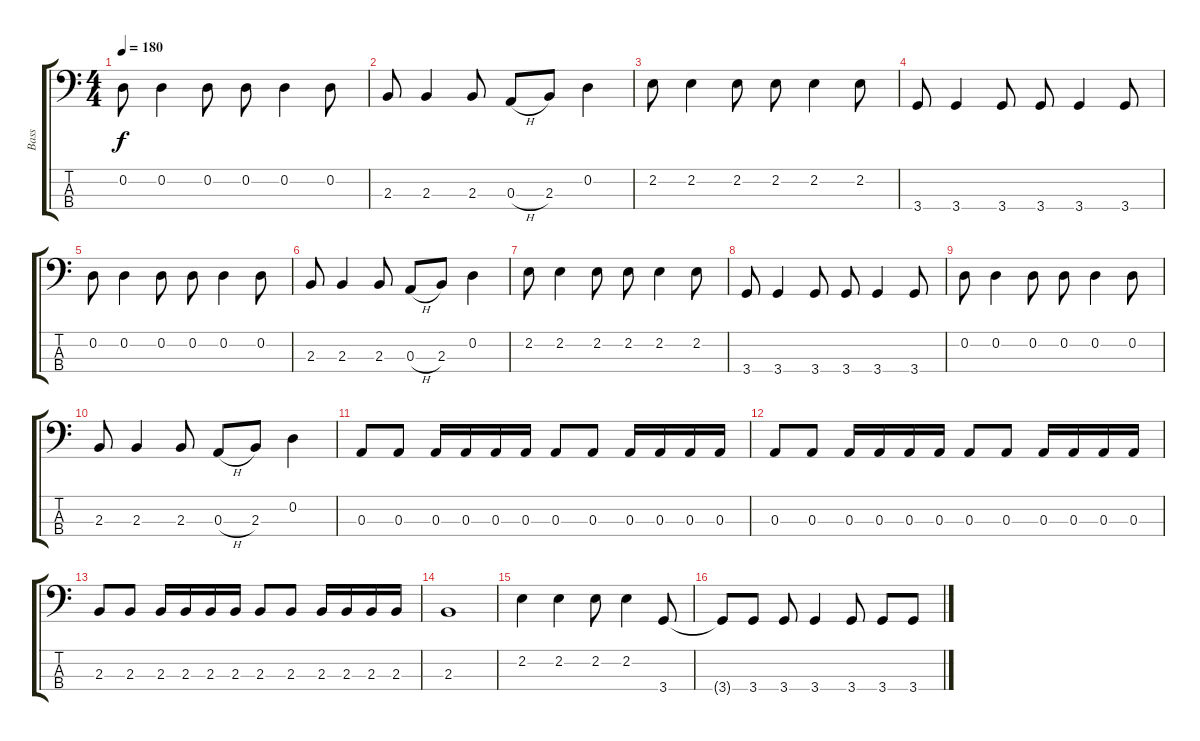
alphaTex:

\track ("Bass" "Bass") {instrument electricbasspick}
\staff {score tabs}
\tuning (G2 D2 A1 E1) {hide}
\ts (4 4)
\tempo 180
\clef f4
\ks c
0.2.8{dy f} 0.2.4 0.2.8 0.2.8 0.2.4 0.2.8 |
2.3.8 2.3.4 2.3.8 0.3{h}.8 2.3.8 0.2.4 |
2.2.8 2.2.4 2.2.8 2.2.8 2.2.4 2.2.8 |
3.4.8 3.4.4 3.4.8 3.4.8 3.4.4 3.4.8 |
0.2.8 0.2.4 0.2.8 0.2.8 0.2.4 0.2.8 |
2.3.8 2.3.4 2.3.8 0.3{h}.8 2.3.8 0.2.4 |
2.2.8 2.2.4 2.2.8 2.2.8 2.2.4 2.2.8 |
3.4.8 3.4.4 3.4.8 3.4.8 3.4.4 3.4.8 |
0.2.8 0.2.4 0.2.8 0.2.8 0.2.4 0.2.8 |
2.3.8 2.3.4 2.3.8 0.3{h}.8 2.3.8 0.2.4 |
0.3.8 0.3.8 0.3.16 0.3.16 0.3.16 0.3.16 0.3.8 0.3.8 0.3.16 0.3.16 0.3.16 0.3.16 |
0.3.8 0.3.8 0.3.16 0.3.16 0.3.16 0.3.16 0.3.8 0.3.8 0.3.16 0.3.16 0.3.16 0.3.16 |
2.3.8 2.3.8 2.3.16 2.3.16 2.3.16 2.3.16 2.3.8 2.3.8 2.3.16 2.3.16 2.3.16 2.3.16 |
2.3.1 |
2.2.4 2.2.4 2.2.8 2.2.4 3.4.8 |
3.4{t}.8 3.4.8 3.4.8 3.4.4 3.4.8 3.4.8 3.4.8
